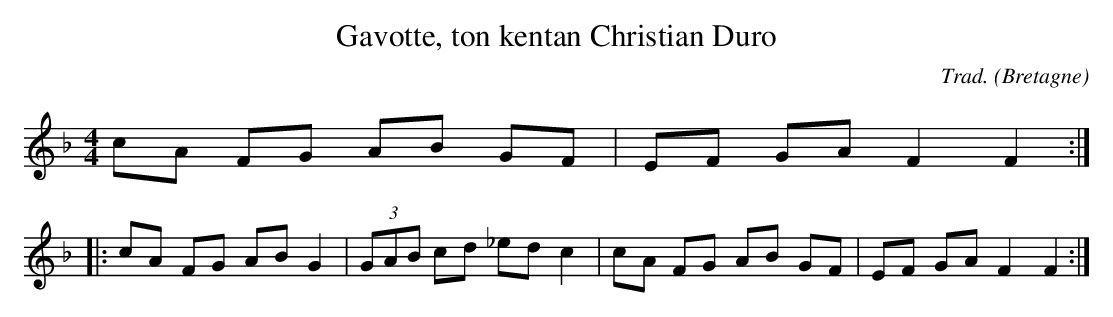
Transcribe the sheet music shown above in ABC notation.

X:1
T:Gavotte, ton kentan Christian Duro
C:Trad.
O:Bretagne
M:4/4
L:1/8
K:F
cA FG AB GF | EF GA F2 F2 ::
cA FG AB G2 | (3GAB cd _ed c2 | cA FG AB GF | EF GA F2 F2 :|
